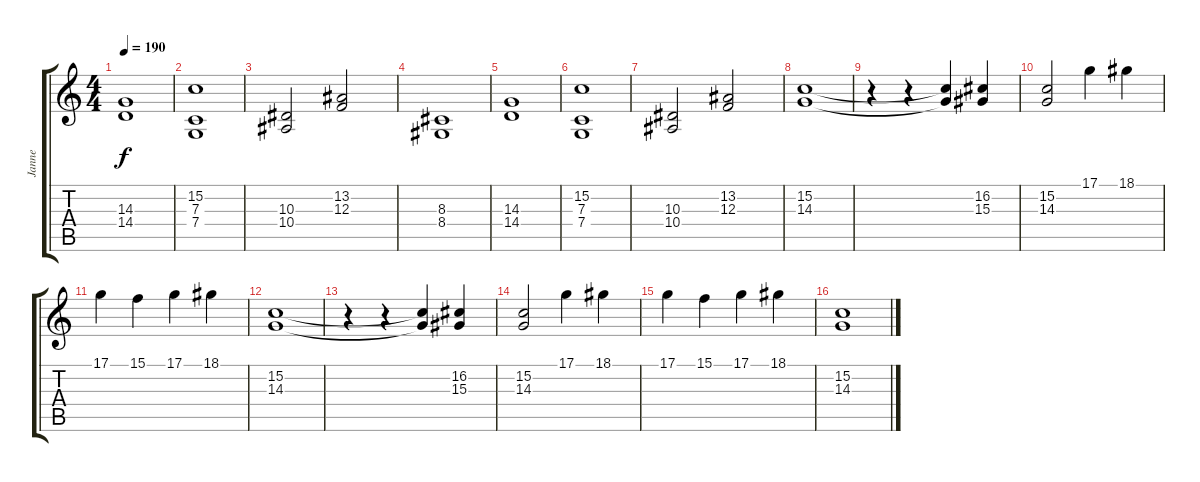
\track ("Janne" "Janne") {instrument stringensemble1}
\staff {score tabs}
\tuning (D4 A3 F3 C3 G2 C2) {hide}
\ts (4 4)
\tempo 190
\clef g2
\ks c
(14.3 14.4).1{dy f} |
(15.2 7.3 7.4).1 |
(10.3 10.4).2 (13.2 12.3).2 |
(8.3 8.4).1 |
(14.3 14.4).1 |
(15.2 7.3 7.4).1 |
(10.3 10.4).2 (13.2 12.3).2 |
(15.2 14.3).1 |
r.4 r.4 (15.2{t} 14.3{t}).4 (16.2 15.3).4 |
(15.2 14.3).2 17.1.4 18.1.4 |
17.1.4 15.1.4 17.1.4 18.1.4 |
(15.2 14.3).1 |
r.4 r.4 (15.2{t} 14.3{t}).4 (16.2 15.3).4 |
(15.2 14.3).2 17.1.4 18.1.4 |
17.1.4 15.1.4 17.1.4 18.1.4 |
(15.2 14.3).1
